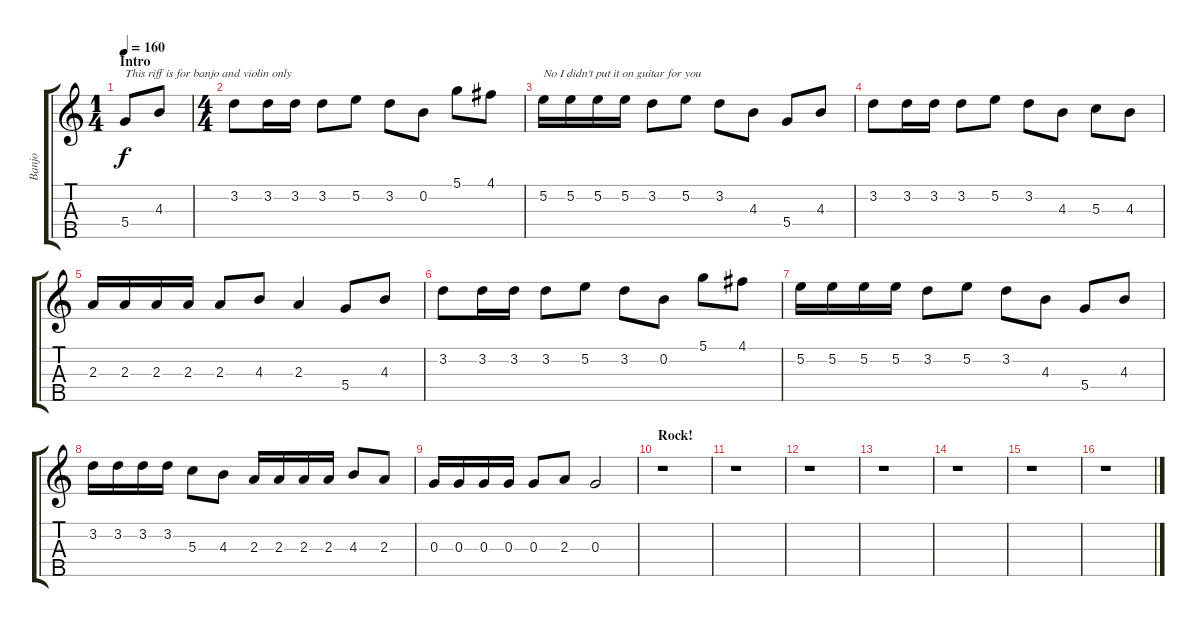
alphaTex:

\track ("Banjo" "Banjo") {instrument banjo}
\staff {score tabs}
\tuning (D4 B3 G3 D3 G4) {hide}
\displaytranspose 12
\ts (1 4)
\section ("" "Intro")
\tempo 160
\clef g2
\ks c
5.4.8{txt "This riff is for banjo and violin only" dy f instrument banjo} 4.3.8 |
\ts (4 4)
3.2.8 3.2.16 3.2.16 3.2.8 5.2.8 3.2.8 0.2.8 5.1.8 4.1.8 |
5.2.16{txt "No I didn't put it on guitar for you"} 5.2.16 5.2.16 5.2.16 3.2.8 5.2.8 3.2.8 4.3.8 5.4.8 4.3.8 |
3.2.8 3.2.16 3.2.16 3.2.8 5.2.8 3.2.8 4.3.8 5.3.8 4.3.8 |
2.3.16 2.3.16 2.3.16 2.3.16 2.3.8 4.3.8 2.3.4 5.4.8 4.3.8 |
3.2.8 3.2.16 3.2.16 3.2.8 5.2.8 3.2.8 0.2.8 5.1.8 4.1.8 |
5.2.16 5.2.16 5.2.16 5.2.16 3.2.8 5.2.8 3.2.8 4.3.8 5.4.8 4.3.8 |
3.2.16 3.2.16 3.2.16 3.2.16 5.3.8 4.3.8 2.3.16 2.3.16 2.3.16 2.3.16 4.3.8 2.3.8 |
0.3.16 0.3.16 0.3.16 0.3.16 0.3.8 2.3.8 0.3.2 |
\section ("" "Rock!")
r.1 |
r.1 |
r.1 |
r.1 |
r.1 |
r.1 |
r.1
